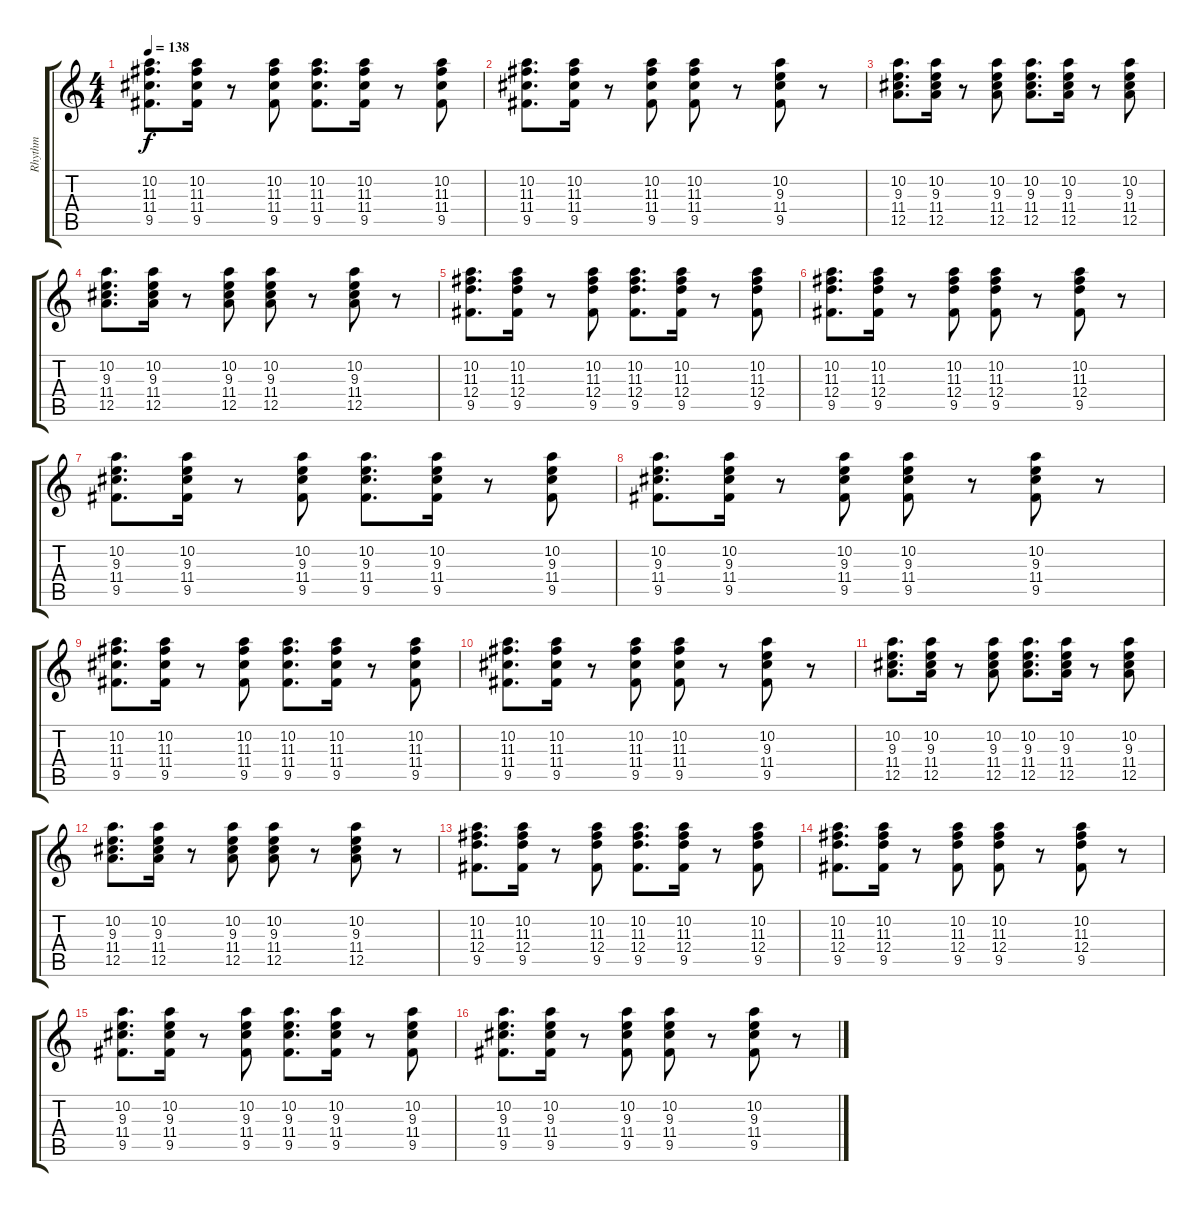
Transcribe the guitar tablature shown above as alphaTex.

\track ("Rhythm" "Rhythm") {instrument overdrivenguitar}
\staff {score tabs}
\tuning (E4 B3 G3 D3 A2 E2) {hide}
\ts (4 4)
\tempo 138
\clef g2
\ks c
(10.2 11.3 11.4 9.5).8{d dy f instrument overdrivenguitar} (10.2 11.3 11.4 9.5).16 r.8 (10.2 11.3 11.4 9.5).8 (10.2 11.3 11.4 9.5).8{d} (10.2 11.3 11.4 9.5).16 r.8 (10.2 11.3 11.4 9.5).8 |
(10.2 11.3 11.4 9.5).8{d} (10.2 11.3 11.4 9.5).16 r.8 (10.2 11.3 11.4 9.5).8 (10.2 11.3 11.4 9.5).8 r.8 (10.2 9.3 11.4 9.5).8 r.8 |
(10.2 9.3 11.4 12.5).8{d} (10.2 9.3 11.4 12.5).16 r.8 (10.2 9.3 11.4 12.5).8 (10.2 9.3 11.4 12.5).8{d} (10.2 9.3 11.4 12.5).16 r.8 (10.2 9.3 11.4 12.5).8 |
(10.2 9.3 11.4 12.5).8{d} (10.2 9.3 11.4 12.5).16 r.8 (10.2 9.3 11.4 12.5).8 (10.2 9.3 11.4 12.5).8 r.8 (10.2 9.3 11.4 12.5).8 r.8 |
(10.2 11.3 12.4 9.5).8{d} (10.2 11.3 12.4 9.5).16 r.8 (10.2 11.3 12.4 9.5).8 (10.2 11.3 12.4 9.5).8{d} (10.2 11.3 12.4 9.5).16 r.8 (10.2 11.3 12.4 9.5).8 |
(10.2 11.3 12.4 9.5).8{d} (10.2 11.3 12.4 9.5).16 r.8 (10.2 11.3 12.4 9.5).8 (10.2 11.3 12.4 9.5).8 r.8 (10.2 11.3 12.4 9.5).8 r.8 |
(10.2 9.3 11.4 9.5).8{d} (10.2 9.3 11.4 9.5).16 r.8 (10.2 9.3 11.4 9.5).8 (10.2 9.3 11.4 9.5).8{d} (10.2 9.3 11.4 9.5).16 r.8 (10.2 9.3 11.4 9.5).8 |
(10.2 9.3 11.4 9.5).8{d} (10.2 9.3 11.4 9.5).16 r.8 (10.2 9.3 11.4 9.5).8 (10.2 9.3 11.4 9.5).8 r.8 (10.2 9.3 11.4 9.5).8 r.8 |
(10.2 11.3 11.4 9.5).8{d instrument overdrivenguitar} (10.2 11.3 11.4 9.5).16 r.8 (10.2 11.3 11.4 9.5).8 (10.2 11.3 11.4 9.5).8{d} (10.2 11.3 11.4 9.5).16 r.8 (10.2 11.3 11.4 9.5).8 |
(10.2 11.3 11.4 9.5).8{d} (10.2 11.3 11.4 9.5).16 r.8 (10.2 11.3 11.4 9.5).8 (10.2 11.3 11.4 9.5).8 r.8 (10.2 9.3 11.4 9.5).8 r.8 |
(10.2 9.3 11.4 12.5).8{d} (10.2 9.3 11.4 12.5).16 r.8 (10.2 9.3 11.4 12.5).8 (10.2 9.3 11.4 12.5).8{d} (10.2 9.3 11.4 12.5).16 r.8 (10.2 9.3 11.4 12.5).8 |
(10.2 9.3 11.4 12.5).8{d} (10.2 9.3 11.4 12.5).16 r.8 (10.2 9.3 11.4 12.5).8 (10.2 9.3 11.4 12.5).8 r.8 (10.2 9.3 11.4 12.5).8 r.8 |
(10.2 11.3 12.4 9.5).8{d} (10.2 11.3 12.4 9.5).16 r.8 (10.2 11.3 12.4 9.5).8 (10.2 11.3 12.4 9.5).8{d} (10.2 11.3 12.4 9.5).16 r.8 (10.2 11.3 12.4 9.5).8 |
(10.2 11.3 12.4 9.5).8{d} (10.2 11.3 12.4 9.5).16 r.8 (10.2 11.3 12.4 9.5).8 (10.2 11.3 12.4 9.5).8 r.8 (10.2 11.3 12.4 9.5).8 r.8 |
(10.2 9.3 11.4 9.5).8{d} (10.2 9.3 11.4 9.5).16 r.8 (10.2 9.3 11.4 9.5).8 (10.2 9.3 11.4 9.5).8{d} (10.2 9.3 11.4 9.5).16 r.8 (10.2 9.3 11.4 9.5).8 |
(10.2 9.3 11.4 9.5).8{d} (10.2 9.3 11.4 9.5).16 r.8 (10.2 9.3 11.4 9.5).8 (10.2 9.3 11.4 9.5).8 r.8 (10.2 9.3 11.4 9.5).8 r.8
